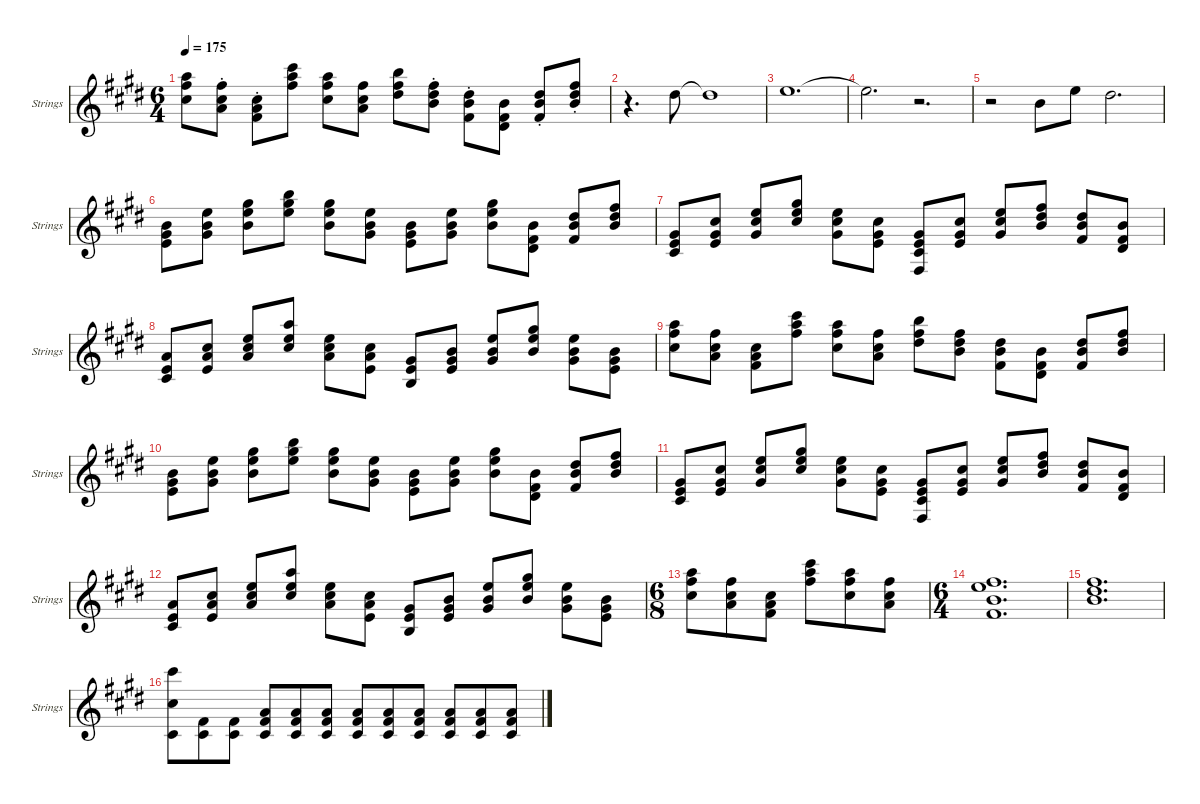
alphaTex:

\defaultSystemsLayout 4
\hideDynamics
\bracketExtendMode nobrackets
\useSystemSignSeparator
\singleTrackTrackNamePolicy allsystems
\multiTrackTrackNamePolicy allsystems
\firstSystemTrackNameMode fullname
\otherSystemsTrackNameMode fullname
\firstSystemTrackNameOrientation horizontal
\otherSystemsTrackNameOrientation horizontal
\track ("Strings" "vln.") {instrument stringensemble1}
\staff {score}
\tuning (E4 B3 G3 D3 A2 C2)
\ts (6 4)
\tempo 175
\clef g2
\ks e
(17.1{acc forcenatural} 19.2{acc #} 18.3{acc #}).8{dy mf beam Down} (14.1{st acc #} 14.2{st acc #} 14.3{st acc forcenatural}).8{beam Down} (14.2{st acc #} 14.3{st acc forcenatural} 16.4{st acc #}).8{beam Down} (21.1{acc #} 22.2{acc forcenatural} 23.3{acc #}).8{beam Down} (17.1{acc forcenatural} 19.2{acc #} 18.3{acc #}).8{beam Down} (14.1{acc #} 14.2{acc #} 14.3{acc forcenatural}).8{beam Down} (19.1{acc forcenatural} 19.2{acc #} 20.3{acc #}).8{beam Down} (14.1{st acc #} 16.2{st acc #} 16.3{st acc forcenatural}).8{beam Down} (16.2{st acc #} 16.3{st acc forcenatural} 16.4{st acc #}).8{beam Down} (16.3{acc forcenatural} 16.4{acc #} 18.5{acc #}).8{beam Up} (16.2{st acc #} 16.3{st acc forcenatural} 16.4{st acc #}).8{beam Up} (14.1{st acc #} 16.2{st acc #} 16.3{st acc forcenatural}).8{beam Up} |
r.4{d beam Down} 16.2{acc #}.8{beam Down} 16.2{t acc #}.1{dy f beam Down} |
17.2{acc forcenatural}.1{d dy mf beam Down} |
17.2{t acc forcenatural}.2{d dy f beam Down} r.2{d beam Down} |
r.2{beam Down} 7.1{acc forcenatural}.8{dy mf beam Down} 12.1{acc forcenatural}.8{beam Down} 11.1{acc #}.2{d beam Down} |
(7.1{acc forcenatural} 9.2{acc #} 9.3{acc forcenatural}).8{beam Down} (12.1{acc forcenatural} 12.2{acc forcenatural} 13.3{acc #}).8{beam Down} (16.1{acc #} 17.2{acc forcenatural} 16.3{acc forcenatural}).8{beam Down} (19.1{acc forcenatural} 21.2{acc #} 21.3{acc forcenatural}).8{beam Down} (16.1{acc #} 17.2{acc forcenatural} 16.3{acc forcenatural}).8{beam Down} (12.1{acc forcenatural} 12.2{acc forcenatural} 13.3{acc #}).8{beam Down} (7.1{acc forcenatural} 9.2{acc #} 9.3{acc forcenatural}).8{beam Down} (12.1{acc forcenatural} 12.2{acc forcenatural} 13.3{acc #}).8{beam Down} (16.1{acc #} 17.2{acc forcenatural} 16.3{acc forcenatural}).8{beam Down} (12.2{acc forcenatural} 11.3{acc #} 13.4{acc #}).8{beam Up} (11.1{acc #} 12.2{acc forcenatural} 11.3{acc #}).8{beam Up} (14.1{acc #} 16.2{acc #} 16.3{acc forcenatural}).8{beam Up} |
(0.1{acc forcenatural} 13.3{acc #} 11.4{acc #}).8{beam Up} (14.2{acc #} 13.3{acc #} 14.4{acc forcenatural}).8{beam Up} (12.1{acc forcenatural} 14.2{acc #} 13.3{acc #}).8{beam Up} (16.1{acc #} 17.2{acc forcenatural} 18.3{acc #}).8{beam Down} (17.2{acc forcenatural} 18.3{acc #} 18.4{acc #}).8{beam Down} (9.1{acc #} 9.2{acc #} 9.3{acc forcenatural}).8{beam Down} (4.1{acc #} 5.2{acc forcenatural} 6.3{acc #} 4.4{acc #}).8{beam Up} (9.1{acc #} 9.2{acc #} 9.3{acc forcenatural}).8{beam Up} (12.1{acc forcenatural} 14.2{acc #} 13.3{acc #}).8{beam Up} (14.1{acc #} 16.2{acc #} 16.3{acc forcenatural}).8{beam Up} (16.2{acc #} 16.3{acc forcenatural} 16.4{acc #}).8{beam Up} (12.2{acc forcenatural} 11.3{acc #} 13.4{acc #}).8{beam Up} |
(0.1{acc forcenatural} 10.2{acc forcenatural} 11.4{acc #}).8{beam Up} (9.1{acc #} 10.2{acc forcenatural} 9.3{acc forcenatural}).8{beam Up} (12.1{acc forcenatural} 14.2{acc #} 14.3{acc forcenatural}).8{beam Up} (17.1{acc forcenatural} 17.2{acc forcenatural} 18.3{acc #}).8{beam Down} (12.1{acc forcenatural} 14.2{acc #} 14.3{acc forcenatural}).8{beam Down} (14.2{acc #} 14.3{acc forcenatural} 14.4{acc forcenatural}).8{beam Down} (9.2{acc #} 9.3{acc forcenatural} 9.4{acc forcenatural}).8{beam Up} (7.1{acc forcenatural} 9.2{acc #} 9.3{acc forcenatural}).8{beam Up} (12.1{acc forcenatural} 12.2{acc forcenatural} 13.3{acc #}).8{beam Up} (16.1{acc #} 17.2{acc forcenatural} 16.3{acc forcenatural}).8{beam Down} (12.1{acc forcenatural} 12.2{acc forcenatural} 13.3{acc #}).8{beam Down} (0.1{acc forcenatural} 12.2{acc forcenatural} 13.3{acc #}).8{beam Down} |
(17.1{acc forcenatural} 19.2{acc #} 18.3{acc #}).8{beam Down} (14.1{acc #} 14.2{acc #} 14.3{acc forcenatural}).8{beam Down} (14.2{acc #} 14.3{acc forcenatural} 16.4{acc #}).8{beam Down} (21.1{acc #} 22.2{acc forcenatural} 23.3{acc #}).8{beam Down} (17.1{acc forcenatural} 19.2{acc #} 18.3{acc #}).8{beam Down} (14.1{acc #} 14.2{acc #} 14.3{acc forcenatural}).8{beam Down} (19.1{acc forcenatural} 19.2{acc #} 20.3{acc #}).8{beam Down} (14.1{acc #} 16.2{acc #} 16.3{acc forcenatural}).8{beam Down} (16.2{acc #} 16.3{acc forcenatural} 16.4{acc #}).8{beam Down} (16.3{acc forcenatural} 16.4{acc #} 18.5{acc #}).8{beam Up} (16.2{acc #} 16.3{acc forcenatural} 16.4{acc #}).8{beam Up} (14.1{acc #} 16.2{acc #} 16.3{acc forcenatural}).8{beam Up} |
(7.1{acc forcenatural} 9.2{acc #} 9.3{acc forcenatural}).8{beam Down} (12.1{acc forcenatural} 12.2{acc forcenatural} 13.3{acc #}).8{beam Down} (16.1{acc #} 17.2{acc forcenatural} 16.3{acc forcenatural}).8{beam Down} (19.1{acc forcenatural} 21.2{acc #} 21.3{acc forcenatural}).8{beam Down} (16.1{acc #} 17.2{acc forcenatural} 16.3{acc forcenatural}).8{beam Down} (12.1{acc forcenatural} 12.2{acc forcenatural} 13.3{acc #}).8{beam Down} (7.1{acc forcenatural} 9.2{acc #} 9.3{acc forcenatural}).8{beam Down} (12.1{acc forcenatural} 12.2{acc forcenatural} 13.3{acc #}).8{beam Down} (16.1{acc #} 17.2{acc forcenatural} 16.3{acc forcenatural}).8{beam Down} (12.2{acc forcenatural} 11.3{acc #} 13.4{acc #}).8{beam Up} (11.1{acc #} 12.2{acc forcenatural} 11.3{acc #}).8{beam Up} (14.1{acc #} 16.2{acc #} 16.3{acc forcenatural}).8{beam Up} |
(0.1{acc forcenatural} 13.3{acc #} 11.4{acc #}).8{beam Up} (14.2{acc #} 13.3{acc #} 14.4{acc forcenatural}).8{beam Up} (12.1{acc forcenatural} 14.2{acc #} 13.3{acc #}).8{beam Up} (16.1{acc #} 17.2{acc forcenatural} 18.3{acc #}).8{beam Down} (17.2{acc forcenatural} 18.3{acc #} 18.4{acc #}).8{beam Down} (9.1{acc #} 9.2{acc #} 9.3{acc forcenatural}).8{beam Down} (4.1{acc #} 5.2{acc forcenatural} 6.3{acc #} 4.4{acc #}).8{beam Up} (9.1{acc #} 9.2{acc #} 9.3{acc forcenatural}).8{beam Up} (12.1{acc forcenatural} 14.2{acc #} 13.3{acc #}).8{beam Up} (14.1{acc #} 16.2{acc #} 16.3{acc forcenatural}).8{beam Up} (16.2{acc #} 16.3{acc forcenatural} 16.4{acc #}).8{beam Up} (12.2{acc forcenatural} 11.3{acc #} 13.4{acc #}).8{beam Up} |
(0.1{acc forcenatural} 10.2{acc forcenatural} 11.4{acc #}).8{beam Up} (9.1{acc #} 10.2{acc forcenatural} 9.3{acc forcenatural}).8{beam Up} (12.1{acc forcenatural} 14.2{acc #} 14.3{acc forcenatural}).8{beam Up} (17.1{acc forcenatural} 17.2{acc forcenatural} 18.3{acc #}).8{beam Down} (12.1{acc forcenatural} 14.2{acc #} 14.3{acc forcenatural}).8{beam Down} (14.2{acc #} 14.3{acc forcenatural} 14.4{acc forcenatural}).8{beam Down} (9.2{acc #} 9.3{acc forcenatural} 9.4{acc forcenatural}).8{beam Up} (7.1{acc forcenatural} 9.2{acc #} 9.3{acc forcenatural}).8{beam Up} (12.1{acc forcenatural} 12.2{acc forcenatural} 13.3{acc #}).8{beam Up} (16.1{acc #} 17.2{acc forcenatural} 16.3{acc forcenatural}).8{beam Down} (12.1{acc forcenatural} 12.2{acc forcenatural} 13.3{acc #}).8{beam Down} (0.1{acc forcenatural} 12.2{acc forcenatural} 13.3{acc #}).8{beam Down} |
\ts (6 8)
\beaming (8 3 3 3 3)
(17.1{acc forcenatural} 19.2{acc #} 18.3{acc #}).8{beam Down} (14.1{acc #} 14.2{acc #} 14.3{acc forcenatural}).8{beam Down} (14.2{acc #} 14.3{acc forcenatural} 16.4{acc #}).8{beam Down} (21.1{acc #} 22.2{acc forcenatural} 23.3{acc #}).8{beam Down} (17.1{acc forcenatural} 19.2{acc #} 18.3{acc #}).8{beam Down} (14.1{acc #} 14.2{acc #} 14.3{acc forcenatural}).8{beam Down} |
\ts (6 4)
\beaming (8 3 3 3 3)
(14.1{acc #} 17.2{acc forcenatural} 16.3{acc forcenatural} 16.4{acc #}).1{d dy f beam Down} |
(14.1{acc #} 16.2{acc #} 16.3{acc forcenatural}).1{d dy mf beam Down} |
(21.1{acc #} 18.3{acc #} 16.5{acc #}).8{beam Down} (16.4{acc #} 16.5{acc #}).8{beam Down} (16.4{acc #} 16.5{acc #}).8{beam Down} (5.1{acc forcenatural} 7.2{acc #} 6.3{acc #}).8{beam Up} (5.1{acc forcenatural} 7.2{acc #} 6.3{acc #}).8{beam Up} (5.1{acc forcenatural} 7.2{acc #} 6.3{acc #}).8{beam Up} (10.2{acc forcenatural} 11.3{acc #} 11.4{acc #}).8{beam Up} (10.2{acc forcenatural} 11.3{acc #} 11.4{acc #}).8{beam Up} (10.2{acc forcenatural} 11.3{acc #} 11.4{acc #}).8{beam Up} (5.1{acc forcenatural} 7.2{acc #} 6.3{acc #}).8{beam Up} (5.1{acc forcenatural} 7.2{acc #} 6.3{acc #}).8{beam Up} (5.1{acc forcenatural} 7.2{acc #} 6.3{acc #}).8{beam Up}
